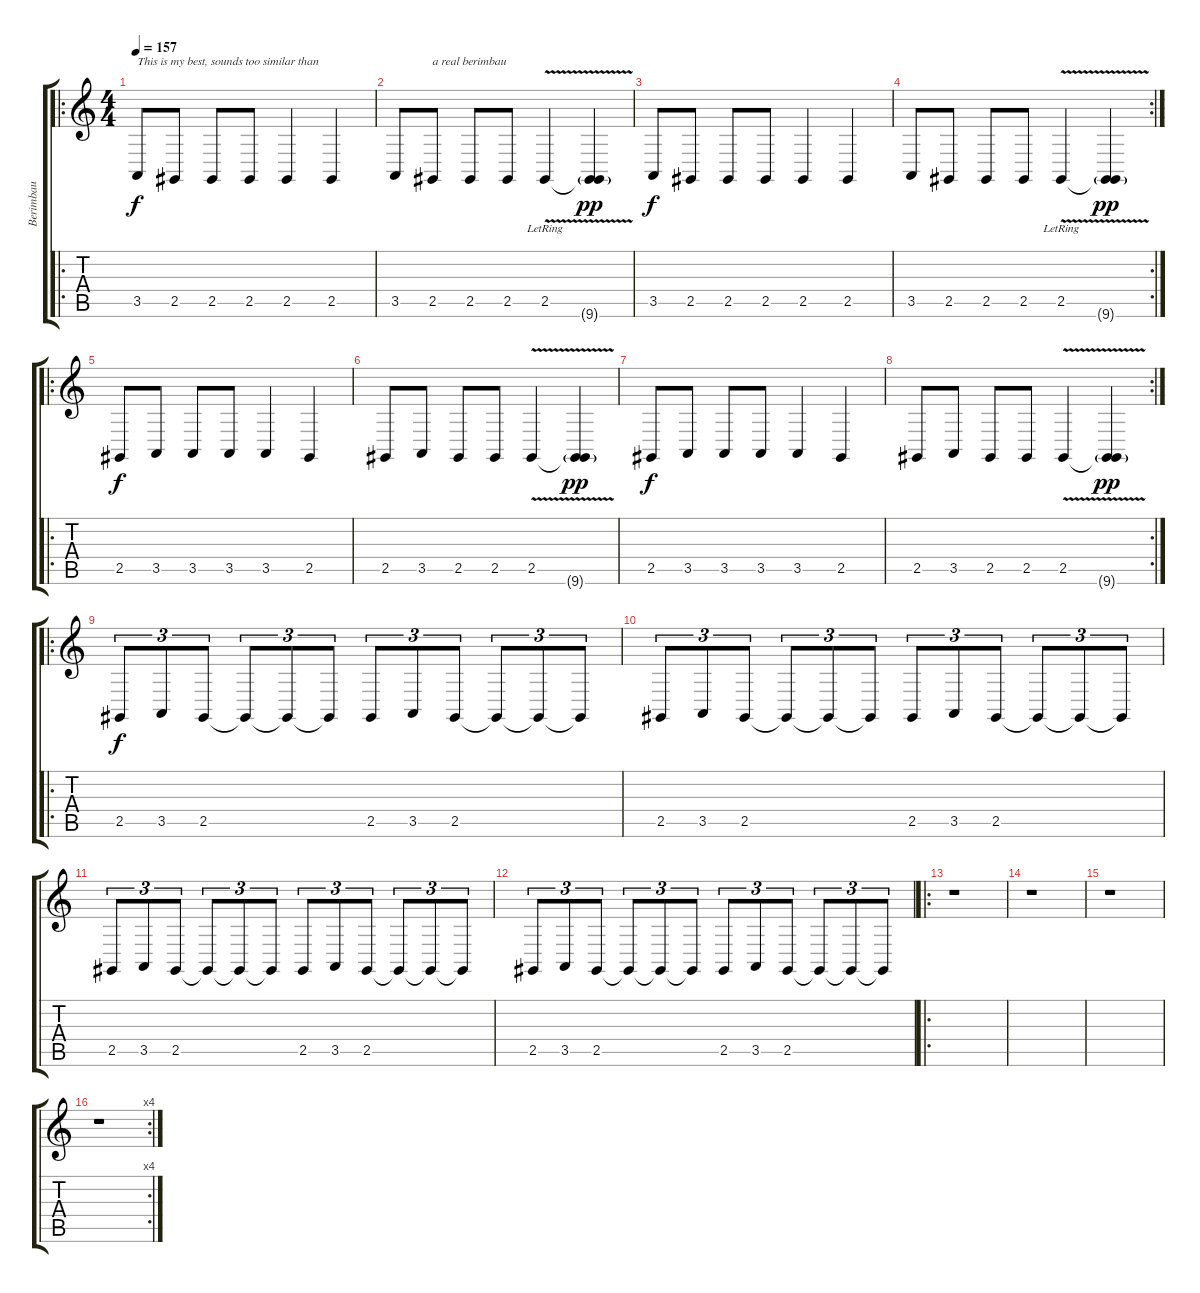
\track ("Berimbau" "Berimbau") {instrument sitar}
\staff {score tabs}
\tuning (Db4 Ab3 E3 B2 Gb2 B1) {hide}
\ro
\ts (4 4)
\tempo 157
\clef g2
\ks c
3.5.8{txt "This is my best, sounds too similar than" dy f instrument sitar} 2.5.8 2.5.8 2.5.8 2.5.4 2.5.4 |
3.5.8 2.5.8{txt "a real berimbau"} 2.5.8 2.5.8 2.5{v lr}.4 (2.5{t} 9.6{v g}).4{dy pp} |
3.5.8{dy f} 2.5.8 2.5.8 2.5.8 2.5.4 2.5.4 |
\rc 2
3.5.8 2.5.8 2.5.8 2.5.8 2.5{v lr}.4 (2.5{t} 9.6{v g}).4{dy pp} |
\ro
2.5.8{dy f} 3.5.8 3.5.8 3.5.8 3.5.4 2.5.4 |
2.5.8 3.5.8 2.5.8 2.5.8 2.5{v}.4 (2.5{t} 9.6{v g}).4{dy pp} |
2.5.8{dy f} 3.5.8 3.5.8 3.5.8 3.5.4 2.5.4 |
\rc 2
2.5.8 3.5.8 2.5.8 2.5.8 2.5{v}.4 (2.5{t} 9.6{v g}).4{dy pp} |
\ro
2.5.8{tu (3 2) dy f} 3.5.8{tu (3 2)} 2.5.8{tu (3 2)} 2.5{t}.8{tu (3 2)} 2.5{t}.8{tu (3 2)} 2.5{t}.8{tu (3 2)} 2.5.8{tu (3 2)} 3.5.8{tu (3 2)} 2.5.8{tu (3 2)} 2.5{t}.8{tu (3 2)} 2.5{t}.8{tu (3 2)} 2.5{t}.8{tu (3 2)} |
2.5.8{tu (3 2)} 3.5.8{tu (3 2)} 2.5.8{tu (3 2)} 2.5{t}.8{tu (3 2)} 2.5{t}.8{tu (3 2)} 2.5{t}.8{tu (3 2)} 2.5.8{tu (3 2)} 3.5.8{tu (3 2)} 2.5.8{tu (3 2)} 2.5{t}.8{tu (3 2)} 2.5{t}.8{tu (3 2)} 2.5{t}.8{tu (3 2)} |
2.5.8{tu (3 2)} 3.5.8{tu (3 2)} 2.5.8{tu (3 2)} 2.5{t}.8{tu (3 2)} 2.5{t}.8{tu (3 2)} 2.5{t}.8{tu (3 2)} 2.5.8{tu (3 2)} 3.5.8{tu (3 2)} 2.5.8{tu (3 2)} 2.5{t}.8{tu (3 2)} 2.5{t}.8{tu (3 2)} 2.5{t}.8{tu (3 2)} |
2.5.8{tu (3 2)} 3.5.8{tu (3 2)} 2.5.8{tu (3 2)} 2.5{t}.8{tu (3 2)} 2.5{t}.8{tu (3 2)} 2.5{t}.8{tu (3 2)} 2.5.8{tu (3 2)} 3.5.8{tu (3 2)} 2.5.8{tu (3 2)} 2.5{t}.8{tu (3 2)} 2.5{t}.8{tu (3 2)} 2.5{t}.8{tu (3 2)} |
\ro
r.1 |
r.1 |
r.1 |
\rc 4
r.1
